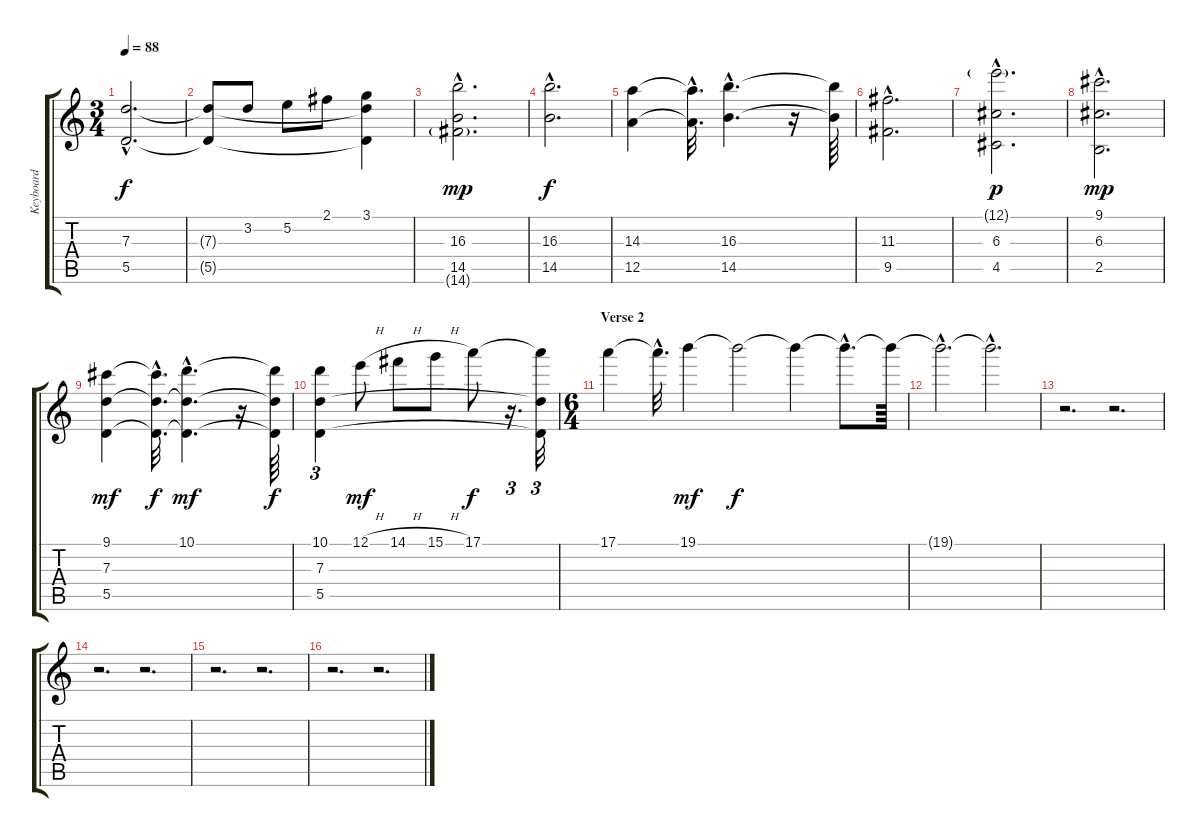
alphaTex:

\track ("Keyboard" "Keyboard") {instrument electricguitarjazz}
\staff {score tabs}
\tuning (E4 B3 G3 D3 A2 E2) {hide}
\ts (3 4)
\tempo 88
\clef g2
\ks c
(7.3{hac} 5.5{hac}).2{d dy f} |
(7.3{t} 5.5{t}).8 3.2.8 5.2.8 2.1.8 (3.1 7.3{t} 5.5{t}).4 |
(16.3{hac} 14.5{hac} 14.6{g hac}).2{d dy mp} |
(16.3{hac} 14.5{hac}).2{d dy f} |
(14.3 12.5).4 (14.3{hac t} 12.5{hac t}).32{d} (16.3{hac} 14.5{hac}).4{d} r.16 (16.3{t} 14.5{t}).64 |
(11.3{hac} 9.5{hac}).2{d} |
(12.1{g hac} 6.3{hac} 4.5{hac}).2{d dy p} |
(9.1{hac} 6.3{hac} 2.5{hac}).2{d dy mp} |
(9.1 7.3 5.5).4{dy mf} (9.1{hac t} 7.3{hac t} 5.5{hac t}).32{d dy f} (10.1{hac} 7.3{hac t} 5.5{hac t}).4{d dy mf} r.16 (10.1{t} 7.3{t} 5.5{t}).64{dy f} |
(10.1 7.3 5.5).4{tu (3 2)} 12.1{h}.8{dy mf} 14.1{h}.8 15.1{h}.8 17.1.8{dy f} r.16{d tu (3 2)} (17.1{t} 7.3{t} 5.5{t}).32{tu (3 2)} |
\ts (6 4)
\section ("" "Verse 2")
17.1.4 17.1{hac t}.32{d} 19.1.4{dy mf volume 4} 19.1{t}.2{dy f} 19.1{t}.4 19.1{hac t}.8{d} 19.1{t}.64 |
19.1{hac t}.2{d} 19.1{hac t}.2{d} |
r.2{d volume 10 instrument electricguitarjazz} r.2{d} |
r.2{d} r.2{d} |
r.2{d} r.2{d} |
r.2{d} r.2{d}
